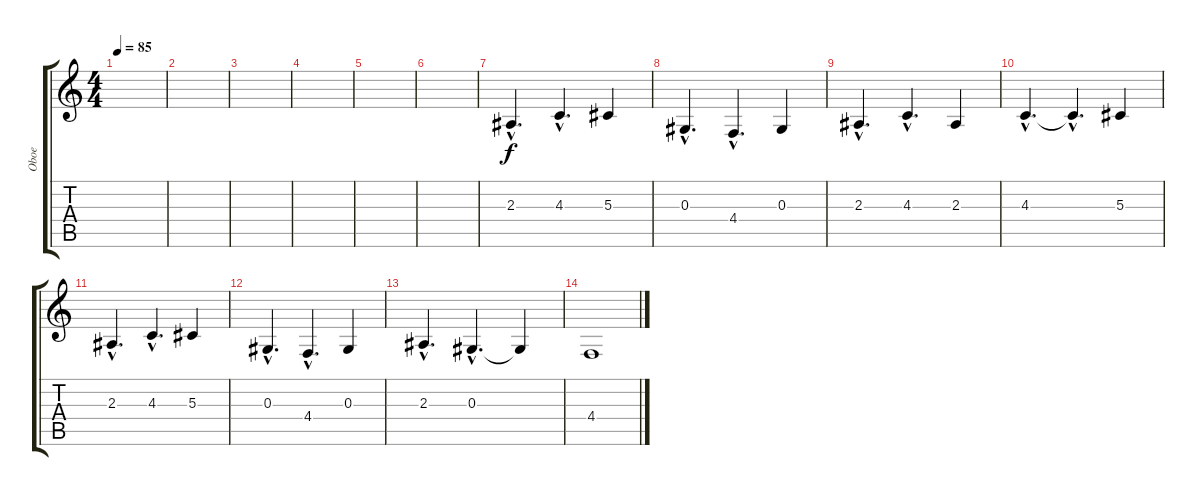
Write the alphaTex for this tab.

\track ("Oboe" "Oboe") {instrument oboe}
\staff {score tabs}
\tuning (Db4 Db4 Ab3 Db3 Ab2 Db2) {hide}
\ts (4 4)
\tempo 85
\clef g2
\ks c
|
|
|
|
|
|
2.3{hac}.4{d} 4.3{hac}.4{d} 5.3.4 |
0.3{hac}.4{d} 4.4{hac}.4{d} 0.3.4 |
2.3{hac}.4{d} 4.3{hac}.4{d} 2.3.4 |
4.3{hac}.4{d} 4.3{hac t}.4{d} 5.3.4 |
2.3{hac}.4{d} 4.3{hac}.4{d} 5.3.4 |
0.3{hac}.4{d} 4.4{hac}.4{d} 0.3.4 |
2.3{hac}.4{d} 0.3{hac}.4{d} 0.3{t}.4 |
4.4.1
